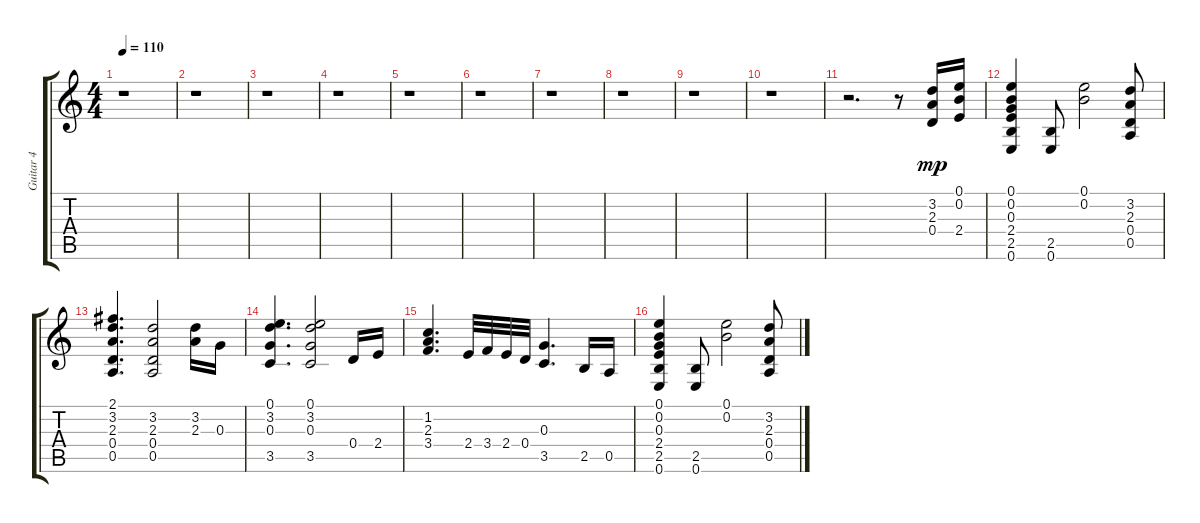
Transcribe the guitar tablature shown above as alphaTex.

\track ("Guitar 4" "Guitar 4") {instrument distortionguitar}
\staff {score tabs}
\tuning (E4 B3 G3 D3 A2 E2) {hide}
\ts (4 4)
\tempo 110
\clef g2
\ks c
r.1{dy f} |
r.1 |
r.1 |
r.1 |
r.1 |
r.1 |
r.1 |
r.1 |
r.1 |
r.1 |
r.2{d} r.8 (3.2 2.3 0.4).16{dy mp} (0.1 0.2 2.4).16 |
(0.1 0.2 0.3 2.4 2.5 0.6).4 (2.5 0.6).8 (0.1 0.2).2 (3.2 2.3 0.4 0.5).8 |
(2.1 3.2 2.3 0.4 0.5).4{d} (3.2 2.3 0.4 0.5).2 (3.2 2.3).16 0.3.16 |
(0.1 3.2 0.3 3.5).4{d} (0.1 3.2 0.3 3.5).2 0.4.16 2.4.16 |
(1.2 2.3 3.4).4{d} 2.4.32 3.4.32 2.4.32 0.4.32 (0.3 3.5).4{d} 2.5.16 0.5.16 |
(0.1 0.2 0.3 2.4 2.5 0.6).4 (2.5 0.6).8 (0.1 0.2).2 (3.2 2.3 0.4 0.5).8
